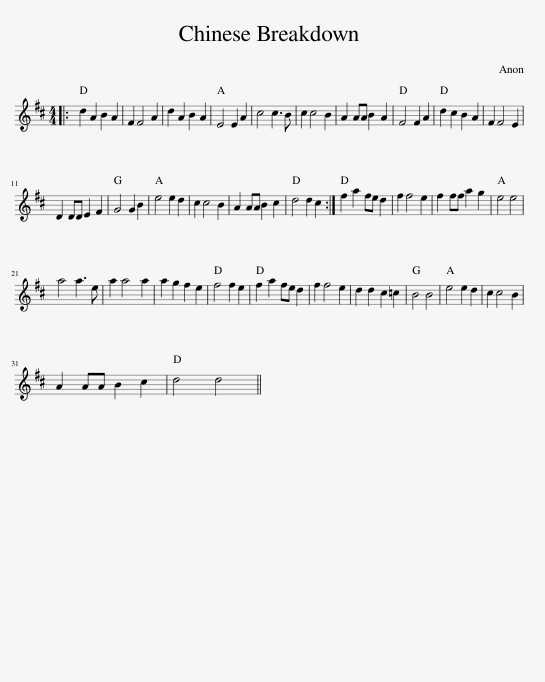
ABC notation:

X:1
L:1/8
M:4/4
I:linebreak $
K:D
V:1 treble
V:1
|: d2 A2 B2 A2 | F2 F4 A2 | d2 A2 B2 A2 | E4 E2 A2 | c4 c3 B | %5
 c2 c4 B2 | A2 AA B2 A2 | F4 F2 A2 | d2 c2 B2 A2 | F2 F4 E2 |$ %10
 D2 DD E2 F2 | G4 G2 B2 | e4 e2 d2 | c2 c4 B2 | A2 AA B2 c2 | %15
 d4 d2 c2 :| f2 a2 fe d2 | f2 f4 e2 | f2 ff a2 g2 | e4 e4 |$ %20
 a4 a3 e | a2 a4 a2 | a2 g2 f2 e2 | f4 f2 e2 | f2 a2 fe d2 | %25
 f2 f4 e2 | d2 d2 c2 =c2 | B4 B4 | e4 e2 d2 | c2 c4 B2 |$ %30
 A2 AA B2 c2 | d4 d4 || %32
